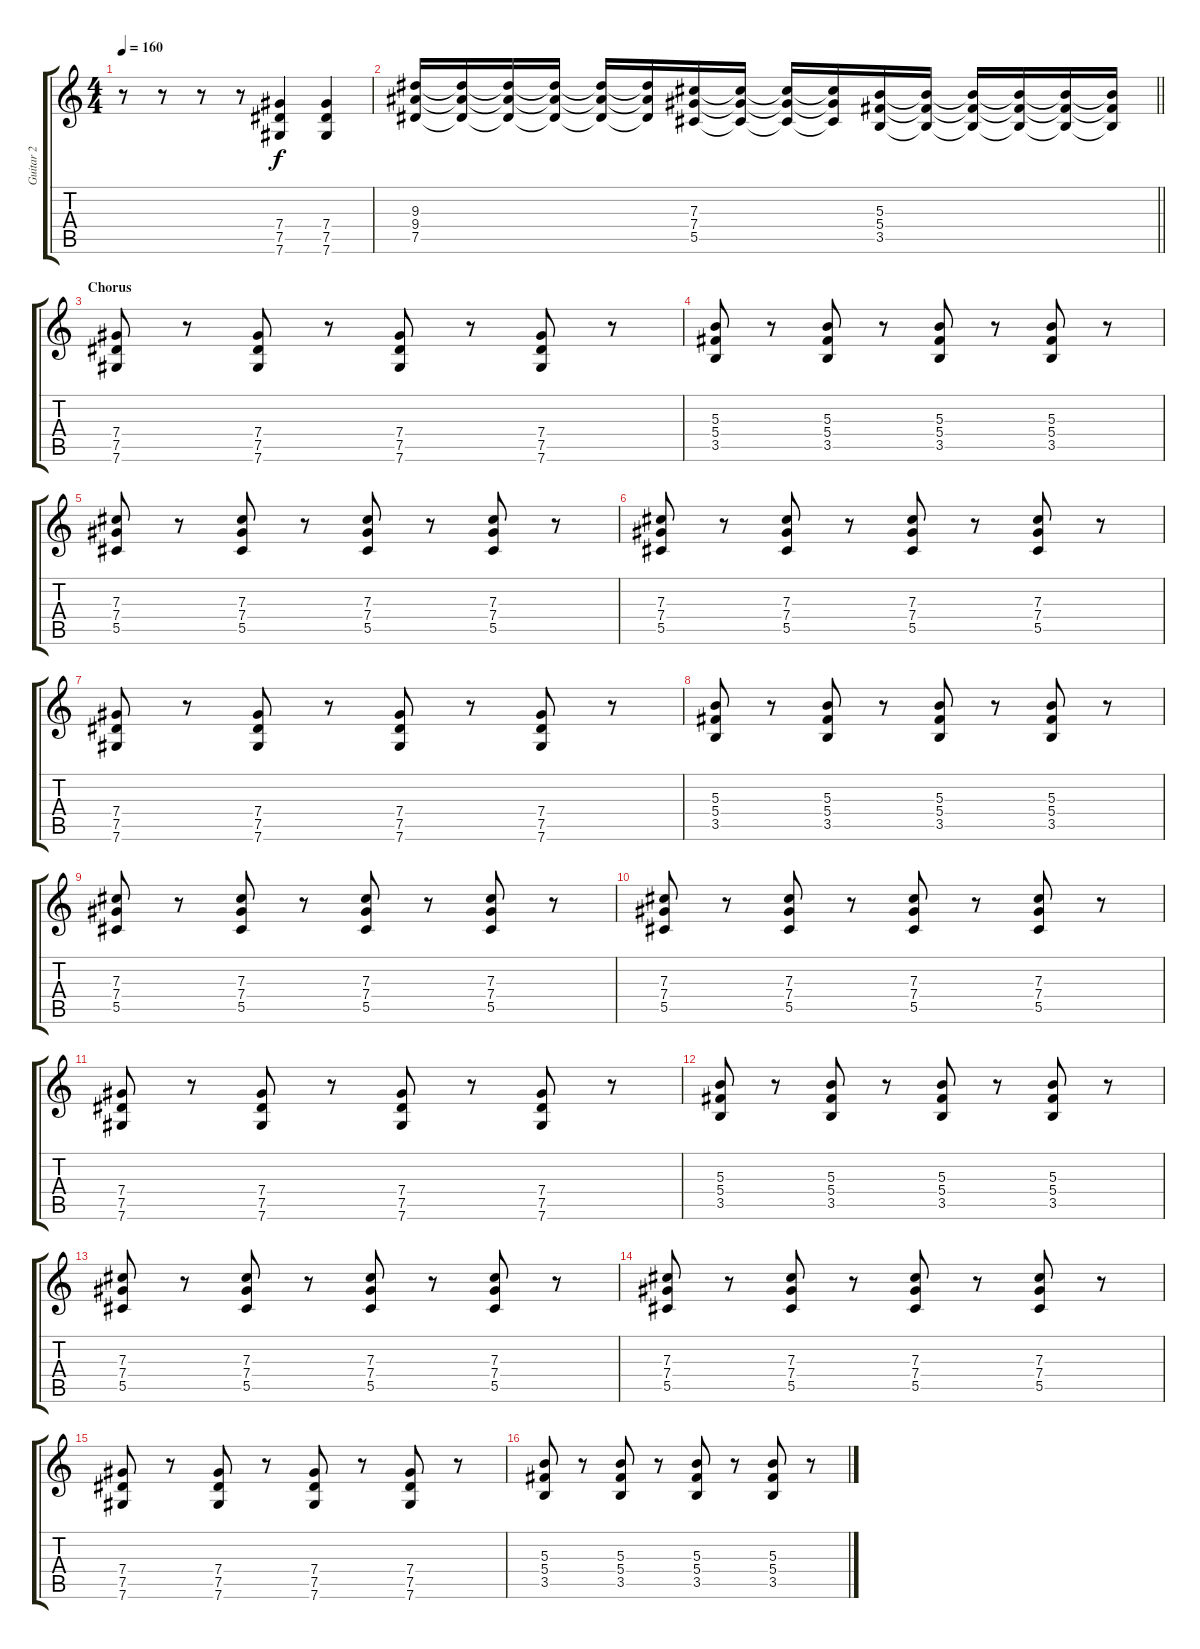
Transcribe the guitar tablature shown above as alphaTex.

\track ("Guitar 2" "Guitar 2") {instrument distortionguitar}
\staff {score tabs}
\tuning (Eb4 Bb3 Gb3 Db3 Ab2 Db2) {hide}
\ts (4 4)
\tempo 160
\clef g2
\ks c
r.8{dy f} r.8 r.8 r.8 (7.4 7.5 7.6).4 (7.4 7.5 7.6).4 |
\barLineRight lightlight
(9.3 9.4 7.5).16 (9.3{t} 9.4{t} 7.5{t}).16 (9.3{t} 9.4{t} 7.5{t}).16 (9.3{t} 9.4{t} 7.5{t}).16 (9.3{t} 9.4{t} 7.5{t}).16 (9.3{t} 9.4{t} 7.5{t}).16 (7.3 7.4 5.5).16 (7.3{t} 7.4{t} 5.5{t}).16 (7.3{t} 7.4{t} 5.5{t}).16 (7.3{t} 7.4{t} 5.5{t}).16 (5.3 5.4 3.5).16 (5.3{t} 5.4{t} 3.5{t}).16 (5.3{t} 5.4{t} 3.5{t}).16 (5.3{t} 5.4{t} 3.5{t}).16 (5.3{t} 5.4{t} 3.5{t}).16 (5.3{t} 5.4{t} 3.5{t}).16 |
\section ("" "Chorus")
(7.4 7.5 7.6).8 r.8 (7.4 7.5 7.6).8 r.8 (7.4 7.5 7.6).8 r.8 (7.4 7.5 7.6).8 r.8 |
(5.3 5.4 3.5).8 r.8 (5.3 5.4 3.5).8 r.8 (5.3 5.4 3.5).8 r.8 (5.3 5.4 3.5).8 r.8 |
(7.3 7.4 5.5).8 r.8 (7.3 7.4 5.5).8 r.8 (7.3 7.4 5.5).8 r.8 (7.3 7.4 5.5).8 r.8 |
(7.3 7.4 5.5).8 r.8 (7.3 7.4 5.5).8 r.8 (7.3 7.4 5.5).8 r.8 (7.3 7.4 5.5).8 r.8 |
(7.4 7.5 7.6).8 r.8 (7.4 7.5 7.6).8 r.8 (7.4 7.5 7.6).8 r.8 (7.4 7.5 7.6).8 r.8 |
(5.3 5.4 3.5).8 r.8 (5.3 5.4 3.5).8 r.8 (5.3 5.4 3.5).8 r.8 (5.3 5.4 3.5).8 r.8 |
(7.3 7.4 5.5).8 r.8 (7.3 7.4 5.5).8 r.8 (7.3 7.4 5.5).8 r.8 (7.3 7.4 5.5).8 r.8 |
(7.3 7.4 5.5).8 r.8 (7.3 7.4 5.5).8 r.8 (7.3 7.4 5.5).8 r.8 (7.3 7.4 5.5).8 r.8 |
(7.4 7.5 7.6).8 r.8 (7.4 7.5 7.6).8 r.8 (7.4 7.5 7.6).8 r.8 (7.4 7.5 7.6).8 r.8 |
(5.3 5.4 3.5).8 r.8 (5.3 5.4 3.5).8 r.8 (5.3 5.4 3.5).8 r.8 (5.3 5.4 3.5).8 r.8 |
(7.3 7.4 5.5).8 r.8 (7.3 7.4 5.5).8 r.8 (7.3 7.4 5.5).8 r.8 (7.3 7.4 5.5).8 r.8 |
(7.3 7.4 5.5).8 r.8 (7.3 7.4 5.5).8 r.8 (7.3 7.4 5.5).8 r.8 (7.3 7.4 5.5).8 r.8 |
(7.4 7.5 7.6).8 r.8 (7.4 7.5 7.6).8 r.8 (7.4 7.5 7.6).8 r.8 (7.4 7.5 7.6).8 r.8 |
(5.3 5.4 3.5).8 r.8 (5.3 5.4 3.5).8 r.8 (5.3 5.4 3.5).8 r.8 (5.3 5.4 3.5).8 r.8
